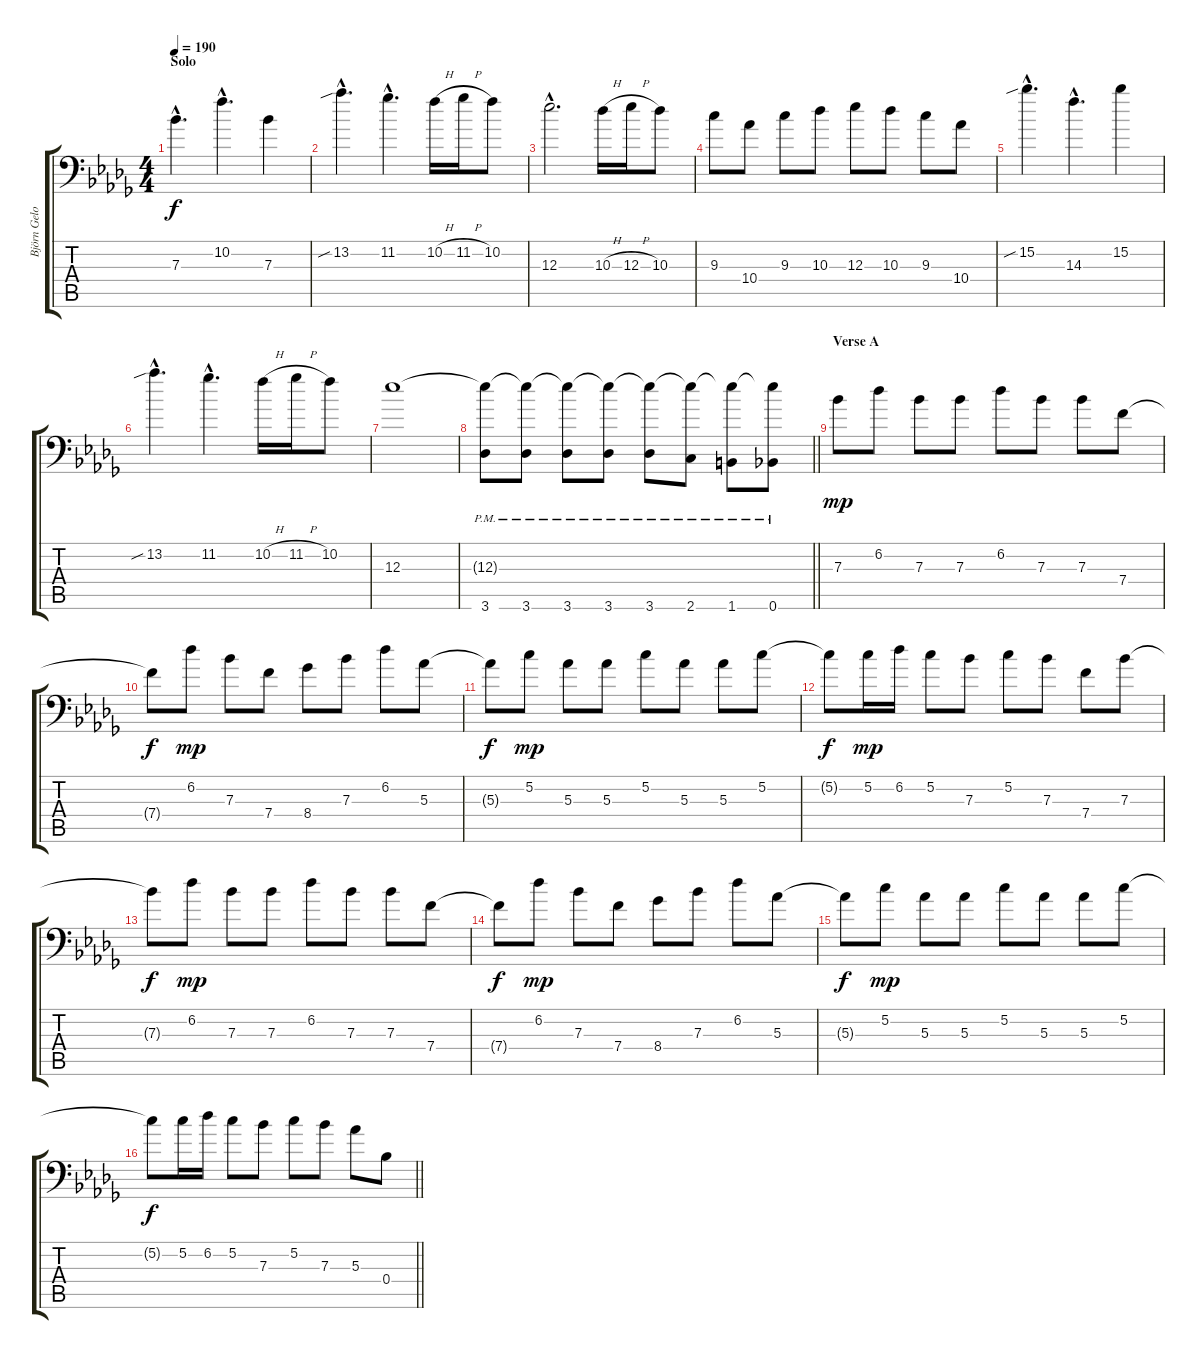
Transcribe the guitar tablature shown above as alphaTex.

\track ("Björn Gelotte" "Björn Gelo") {instrument distortionguitar}
\staff {score tabs}
\tuning (C4 G3 Eb3 Bb2 F2 Bb1) {hide}
\ts (4 4)
\section ("" "Solo")
\tempo 190
\clef f4
\ks db
7.3{hac}.4{d dy f} 10.2{hac}.4{d} 7.3.4 |
13.2{sib hac}.4{d} 11.2{hac}.4{d} 10.2{h}.16 11.2{h}.16 10.2.8 |
12.3{hac}.2{d} 10.3{h}.16 12.3{h}.16 10.3.8 |
9.3.8 10.4.8 9.3.8 10.3.8 12.3.8 10.3.8 9.3.8 10.4.8 |
15.2{sib hac}.4{d} 14.3{hac}.4{d} 15.2.4 |
13.2{sib hac}.4{d} 11.2{hac}.4{d} 10.2{h}.16 11.2{h}.16 10.2.8 |
12.3.1 |
\barLineRight lightlight
(12.3{t} 3.6{pm}).8 (12.3{t} 3.6{pm}).8 (12.3{t} 3.6{pm}).8 (12.3{t} 3.6{pm}).8 (12.3{t} 3.6{pm}).8 (12.3{t} 2.6{pm}).8 (12.3{t} 1.6{pm}).8 (12.3{t} 0.6{pm}).8 |
\section ("" "Verse A")
7.3.8{dy mp} 6.2.8 7.3.8 7.3.8 6.2.8 7.3.8 7.3.8 7.4.8 |
7.4{t}.8{dy f} 6.2.8{dy mp} 7.3.8 7.4.8 8.4.8 7.3.8 6.2.8 5.3.8 |
5.3{t}.8{dy f} 5.2.8{dy mp} 5.3.8 5.3.8 5.2.8 5.3.8 5.3.8 5.2.8 |
5.2{t}.8{dy f} 5.2.16{dy mp} 6.2.16 5.2.8 7.3.8 5.2.8 7.3.8 7.4.8 7.3.8 |
7.3{t}.8{dy f} 6.2.8{dy mp} 7.3.8 7.3.8 6.2.8 7.3.8 7.3.8 7.4.8 |
7.4{t}.8{dy f} 6.2.8{dy mp} 7.3.8 7.4.8 8.4.8 7.3.8 6.2.8 5.3.8 |
5.3{t}.8{dy f} 5.2.8{dy mp} 5.3.8 5.3.8 5.2.8 5.3.8 5.3.8 5.2.8 |
\barLineRight lightlight
5.2{t}.8{dy f} 5.2.16 6.2.16 5.2.8 7.3.8 5.2.8 7.3.8 5.3.8 0.4.8
